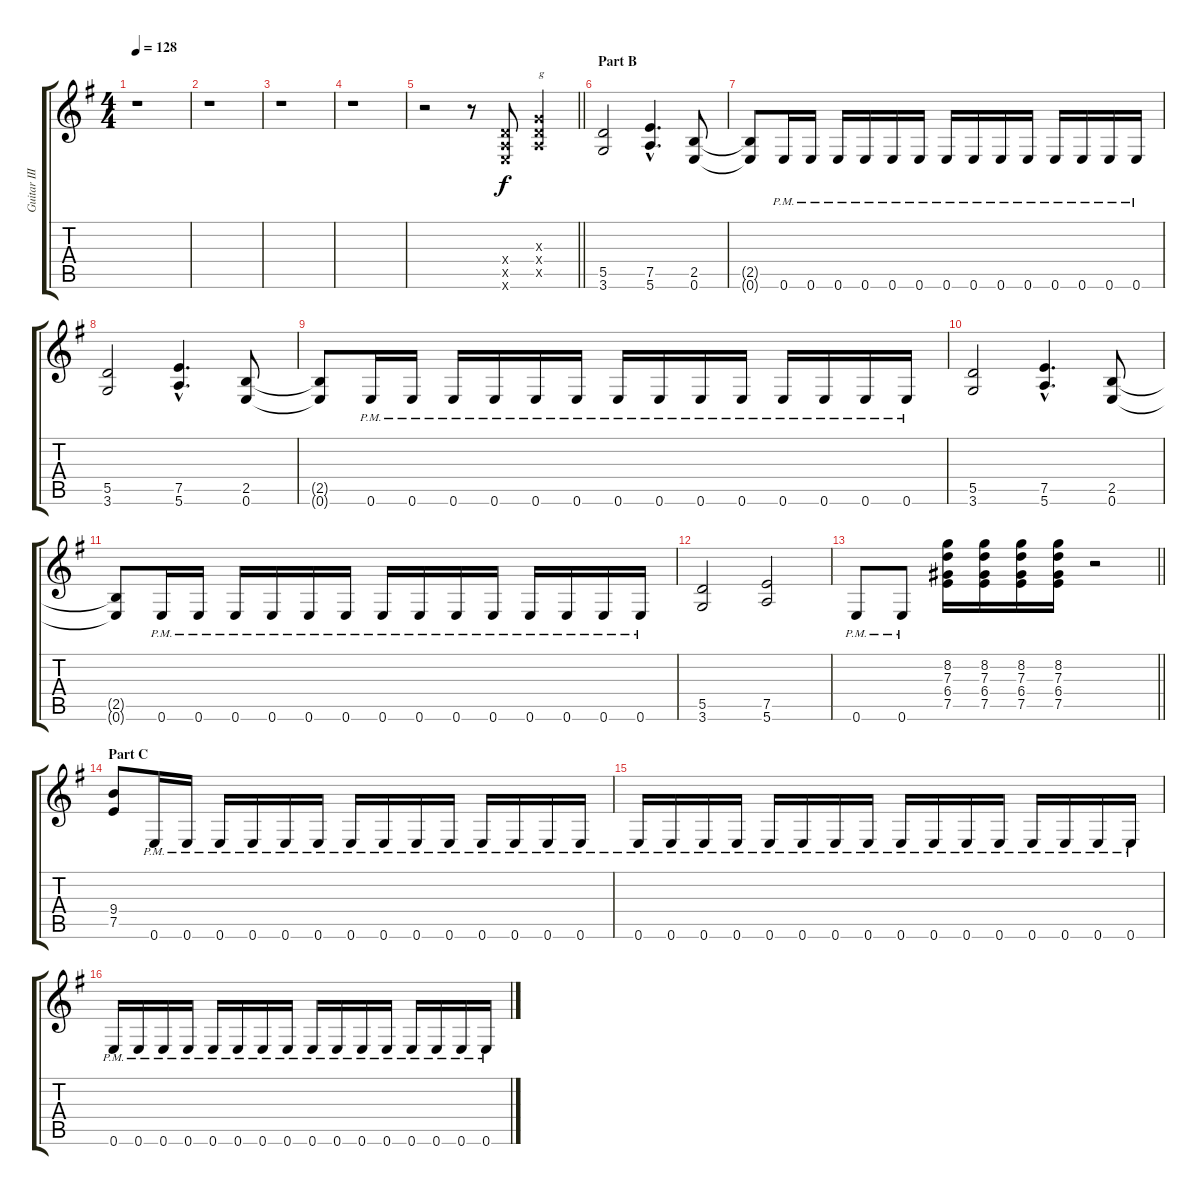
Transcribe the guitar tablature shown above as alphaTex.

\track ("Guitar III (Kazuma)" "Guitar III") {instrument distortionguitar}
\staff {score tabs}
\tuning (E4 B3 G3 D3 A2 E2) {hide}
\ts (4 4)
\tempo 128
\clef g2
\ks g
r.1{dy f} |
r.1 |
r.1 |
r.1 |
\barLineRight lightlight
r.2 r.8 (0.4{x} 0.5{x} 0.6{x}).8 (0.3{x} 0.4{x} 0.5{x}).4{txt "g"} |
\section ("" "Part B")
(5.5 3.6).2 (7.5{hac} 5.6{hac}).4{d} (2.5 0.6).8 |
(2.5{t} 0.6{t}).8 0.6{pm}.16 0.6{pm}.16 0.6{pm}.16 0.6{pm}.16 0.6{pm}.16 0.6{pm}.16 0.6{pm}.16 0.6{pm}.16 0.6{pm}.16 0.6{pm}.16 0.6{pm}.16 0.6{pm}.16 0.6{pm}.16 0.6{pm}.16 |
(5.5 3.6).2 (7.5{hac} 5.6{hac}).4{d} (2.5 0.6).8 |
(2.5{t} 0.6{t}).8 0.6{pm}.16 0.6{pm}.16 0.6{pm}.16 0.6{pm}.16 0.6{pm}.16 0.6{pm}.16 0.6{pm}.16 0.6{pm}.16 0.6{pm}.16 0.6{pm}.16 0.6{pm}.16 0.6{pm}.16 0.6{pm}.16 0.6{pm}.16 |
(5.5 3.6).2 (7.5{hac} 5.6{hac}).4{d} (2.5 0.6).8 |
(2.5{t} 0.6{t}).8 0.6{pm}.16 0.6{pm}.16 0.6{pm}.16 0.6{pm}.16 0.6{pm}.16 0.6{pm}.16 0.6{pm}.16 0.6{pm}.16 0.6{pm}.16 0.6{pm}.16 0.6{pm}.16 0.6{pm}.16 0.6{pm}.16 0.6{pm}.16 |
(5.5 3.6).2 (7.5 5.6).2 |
\barLineRight lightlight
0.6{pm}.8 0.6{pm}.8 (8.2 7.3 6.4 7.5).16 (8.2 7.3 6.4 7.5).16 (8.2 7.3 6.4 7.5).16 (8.2 7.3 6.4 7.5).16 r.2 |
\section ("" "Part C")
(9.4 7.5).8 0.6{pm}.16 0.6{pm}.16 0.6{pm}.16 0.6{pm}.16 0.6{pm}.16 0.6{pm}.16 0.6{pm}.16 0.6{pm}.16 0.6{pm}.16 0.6{pm}.16 0.6{pm}.16 0.6{pm}.16 0.6{pm}.16 0.6{pm}.16 |
0.6{pm}.16 0.6{pm}.16 0.6{pm}.16 0.6{pm}.16 0.6{pm}.16 0.6{pm}.16 0.6{pm}.16 0.6{pm}.16 0.6{pm}.16 0.6{pm}.16 0.6{pm}.16 0.6{pm}.16 0.6{pm}.16 0.6{pm}.16 0.6{pm}.16 0.6{pm}.16 |
0.6{pm}.16 0.6{pm}.16 0.6{pm}.16 0.6{pm}.16 0.6{pm}.16 0.6{pm}.16 0.6{pm}.16 0.6{pm}.16 0.6{pm}.16 0.6{pm}.16 0.6{pm}.16 0.6{pm}.16 0.6{pm}.16 0.6{pm}.16 0.6{pm}.16 0.6{pm}.16
